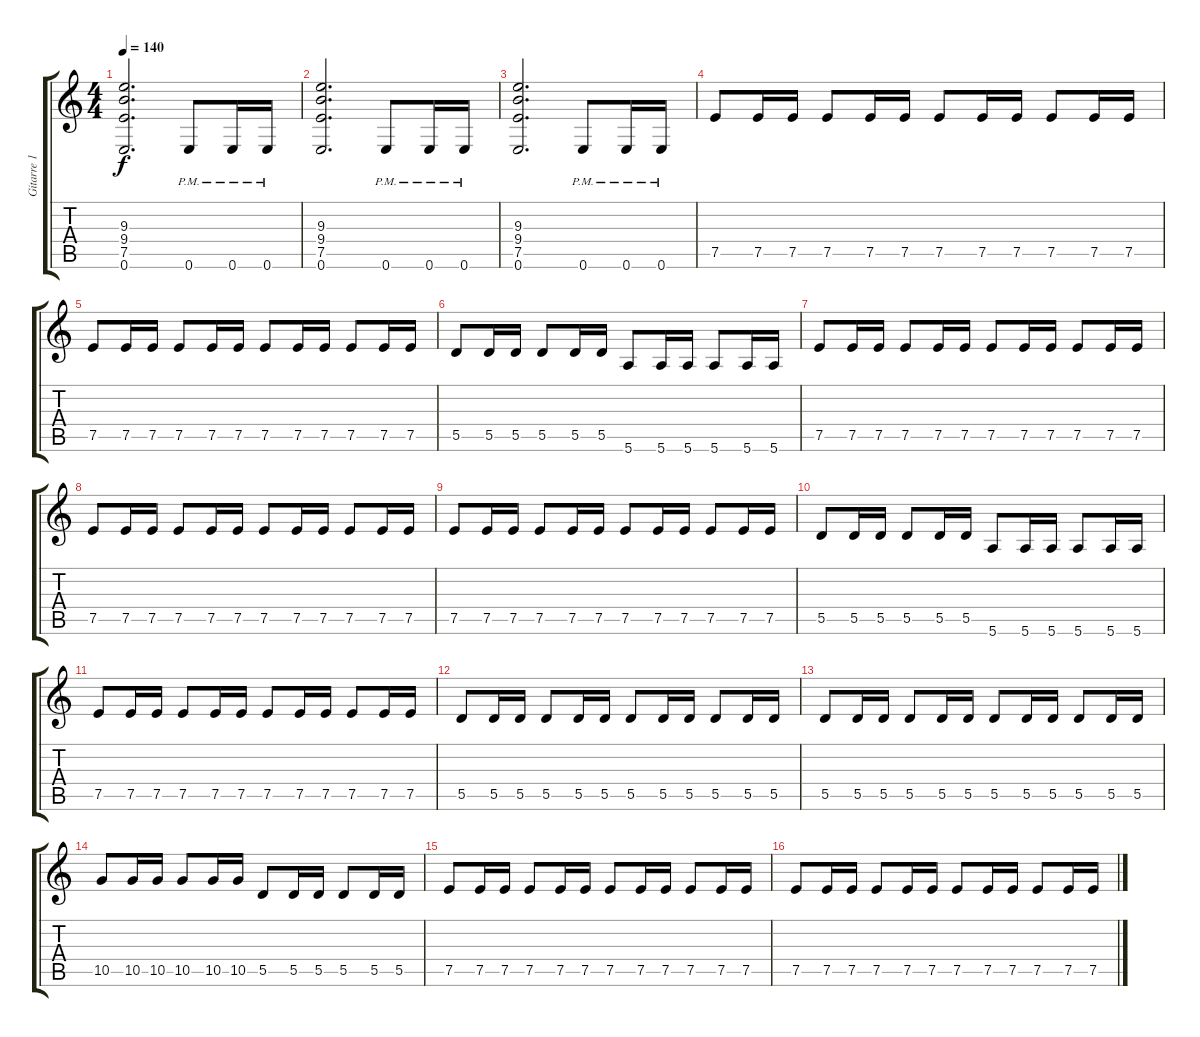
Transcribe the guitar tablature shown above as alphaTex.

\track ("Gitarre 1" "Gitarre 1") {instrument overdrivenguitar}
\staff {score tabs}
\tuning (E4 B3 G3 D3 A2 E2) {hide}
\ts (4 4)
\tempo 140
\clef g2
\ks c
(9.3 9.4 7.5 0.6).2{d dy f} 0.6{pm}.8 0.6{pm}.16 0.6{pm}.16 |
(9.3 9.4 7.5 0.6).2{d} 0.6{pm}.8 0.6{pm}.16 0.6{pm}.16 |
(9.3 9.4 7.5 0.6).2{d} 0.6{pm}.8 0.6{pm}.16 0.6{pm}.16 |
7.5.8 7.5.16 7.5.16 7.5.8 7.5.16 7.5.16 7.5.8 7.5.16 7.5.16 7.5.8 7.5.16 7.5.16 |
7.5.8 7.5.16 7.5.16 7.5.8 7.5.16 7.5.16 7.5.8 7.5.16 7.5.16 7.5.8 7.5.16 7.5.16 |
5.5.8 5.5.16 5.5.16 5.5.8 5.5.16 5.5.16 5.6.8 5.6.16 5.6.16 5.6.8 5.6.16 5.6.16 |
7.5.8 7.5.16 7.5.16 7.5.8 7.5.16 7.5.16 7.5.8 7.5.16 7.5.16 7.5.8 7.5.16 7.5.16 |
7.5.8 7.5.16 7.5.16 7.5.8 7.5.16 7.5.16 7.5.8 7.5.16 7.5.16 7.5.8 7.5.16 7.5.16 |
7.5.8 7.5.16 7.5.16 7.5.8 7.5.16 7.5.16 7.5.8 7.5.16 7.5.16 7.5.8 7.5.16 7.5.16 |
5.5.8 5.5.16 5.5.16 5.5.8 5.5.16 5.5.16 5.6.8 5.6.16 5.6.16 5.6.8 5.6.16 5.6.16 |
7.5.8 7.5.16 7.5.16 7.5.8 7.5.16 7.5.16 7.5.8 7.5.16 7.5.16 7.5.8 7.5.16 7.5.16 |
5.5.8 5.5.16 5.5.16 5.5.8 5.5.16 5.5.16 5.5.8 5.5.16 5.5.16 5.5.8 5.5.16 5.5.16 |
5.5.8 5.5.16 5.5.16 5.5.8 5.5.16 5.5.16 5.5.8 5.5.16 5.5.16 5.5.8 5.5.16 5.5.16 |
10.5.8 10.5.16 10.5.16 10.5.8 10.5.16 10.5.16 5.5.8 5.5.16 5.5.16 5.5.8 5.5.16 5.5.16 |
7.5.8 7.5.16 7.5.16 7.5.8 7.5.16 7.5.16 7.5.8 7.5.16 7.5.16 7.5.8 7.5.16 7.5.16 |
7.5.8 7.5.16 7.5.16 7.5.8 7.5.16 7.5.16 7.5.8 7.5.16 7.5.16 7.5.8 7.5.16 7.5.16
